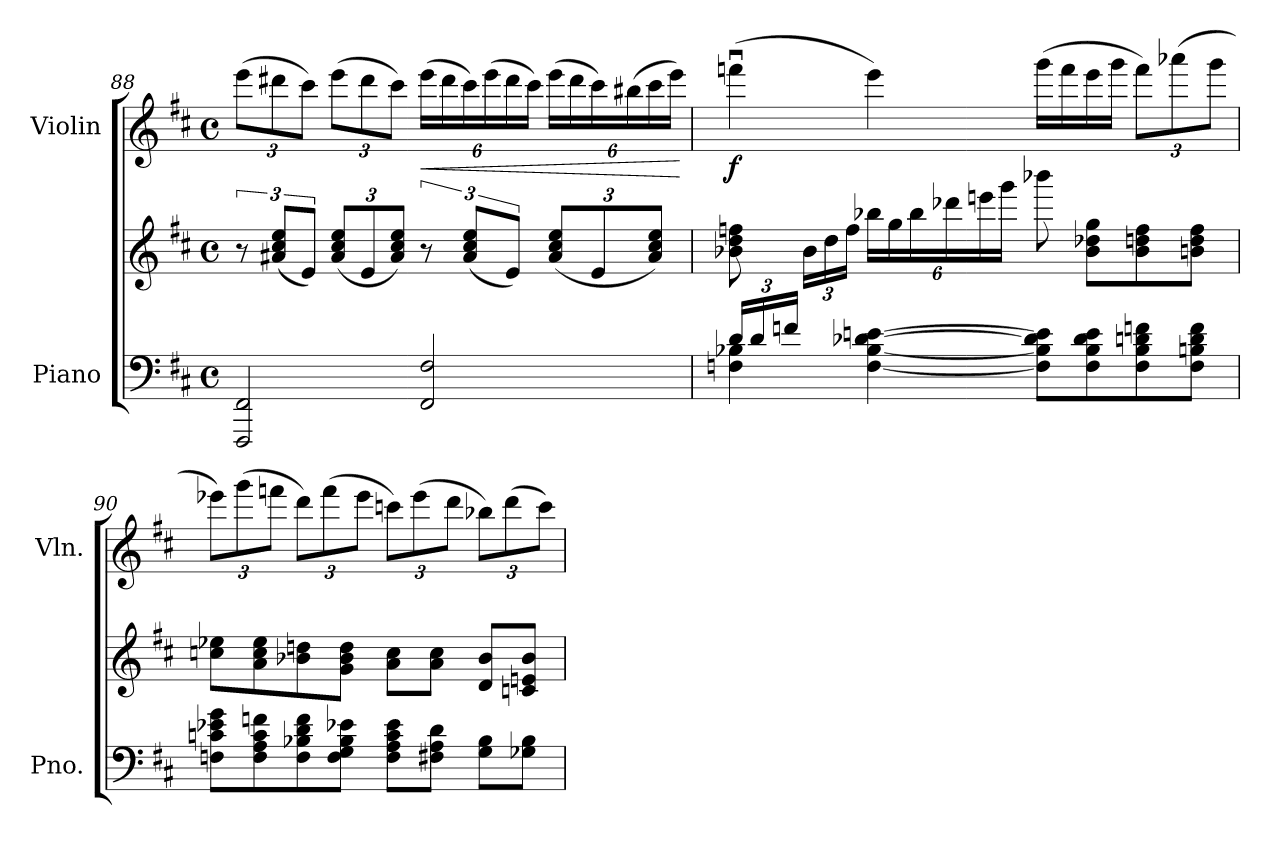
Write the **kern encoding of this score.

**kern	**kern	**kern	**dynam
*part2	*part2	*part1	*part1
*staff3	*staff2	*staff1	*staff1
*I"Piano	*	*I"Violin	*
*I'Pno.	*	*I'Vln.	*
!!LO:LB:g=z
*clefF4	*clefG2	*clefG2	*
*k[f#c#]	*k[f#c#]	*k[f#c#]	*
*M4/4	*M4/4	*M4/4	*
*met(c)	*met(c)	*met(c)	*
*	*	*Xbrackettup	*
=88	=88	=88	=88
2FFF#/ 2FF#/	12r	(12eee\L	.
.	(12a#X/ 12cc#/ 12ee/L	12ddd#X\	.
.	12e/J)	12ccc#\J)	.
*	*Xbrackettup	*	*
.	(12a#/ 12cc#/ 12ee/L	(12eee\L	.
.	12e/	12ddd#\	.
.	12a#/ 12cc#/ 12ee/J)	12ccc#\J)	.
*	*brackettup	*	*
!	!	!	!LO:HP:b
2FF#/ 2F#/	12r	(24eee\LL	<
.	.	24ddd#\	.
.	(12a#/ 12cc#/ 12ee/L	24ccc#\)	.
.	.	(24eee\	.
.	12e/J)	24ddd#\	.
.	.	24ccc#\JJ)	.
*	*Xbrackettup	*	*
.	(12a#/ 12cc#/ 12ee/L	(24eee\LL	.
.	.	24ddd#\	.
.	12e/	24ccc#\)	.
.	.	(24bb#X\	.
.	12a#/ 12cc#/ 12ee/J)	24ccc#\	.
.	.	24eee\JJ)	.
.	.	.	[
!!LO:PB:g=z
=89	=89	=89	=89
*Xbrackettup	*	*	*
*^	*^	*	*
!	!	!	!	!	!LO:DY:b
(24d/LL	4Fn\ 4B-X\	8ryy	8b-X\ 8dd\ 8ffn\	(4fffnu\	f
24d/	.	.	.	.	.
24fn/JJ	.	.	.	.	.
2..ryy	.	24b-\LL	8ryy	.	.
.	.	24dd\	.	.	.
.	.	24ff\JJ	.	.	.
.	[4F\ [4B-\ [4d-X\ [4en\	24bb-X\LL	4ryy	4eee\)	.
.	.	24gg\	.	.	.
.	.	24bb-\	.	.	.
.	.	24ddd-X\	.	.	.
.	.	24eeen\	.	.	.
.	.	24ggg\JJ	.	.	.
.	8F\] 8B-\] 8d-\] 8e\]L	8bbb-X\)	2ryy	(16ggg\LL	.
.	.	.	.	16fff\	.
.	8F\ 8B-\ 8d-\ 8e\	8b-\ 8dd-X\ 8gg\L	.	16eee\	.
.	.	.	.	16ggg\JJ	.
.	8F\ 8B-\ 8dn\ 8fn\	8b-\ 8ddn\ 8ff\	.	12fff\L)	.
.	.	.	.	(12aaa-X\	.
.	8F\ 8Bn\ 8d\ 8f\J	8bn\ 8dd\ 8ff\J	.	.	.
.	.	.	.	12ggg\J	.
*v	*v	*	*	*	*
*	*v	*v	*	*
!!LO:LB:g=z
=90	=90	=90	=90
8Fn\ 8cn\ 8e-X\ 8g\L	8ccn\ 8ee-X\L	12eee-X\L)	.
.	.	(12ggg\	.
8F\ 8A\ 8c\ 8fn\	8a\ 8cc\ 8ee-\	.	.
.	.	12fffn\J	.
8F\ 8B-X\ 8d\ 8f\	8b-X\ 8ddn\	12ddd\L)	.
.	.	(12fff\	.
8F\ 8G\ 8B-\ 8e-X\J	8g\ 8b-\ 8dd\J	.	.
.	.	12eee-\J	.
8F\ 8A\ 8c\ 8e-\L	8a\ 8cc\L	12cccn\L)	.
.	.	(12eee-\	.
8F#X\ 8A\ 8d\J	8a\ 8cc\J	.	.
.	.	12ddd\J	.
8G\ 8B-\L	8d/ 8b-/L	12bb-X\L)	.
.	.	(12ddd\	.
8G-X\ 8B-\J	8cn/ 8en/ 8b-/J	.	.
.	.	12ccc\J)	.
=	=	=	=
*-	*-	*-	*-
